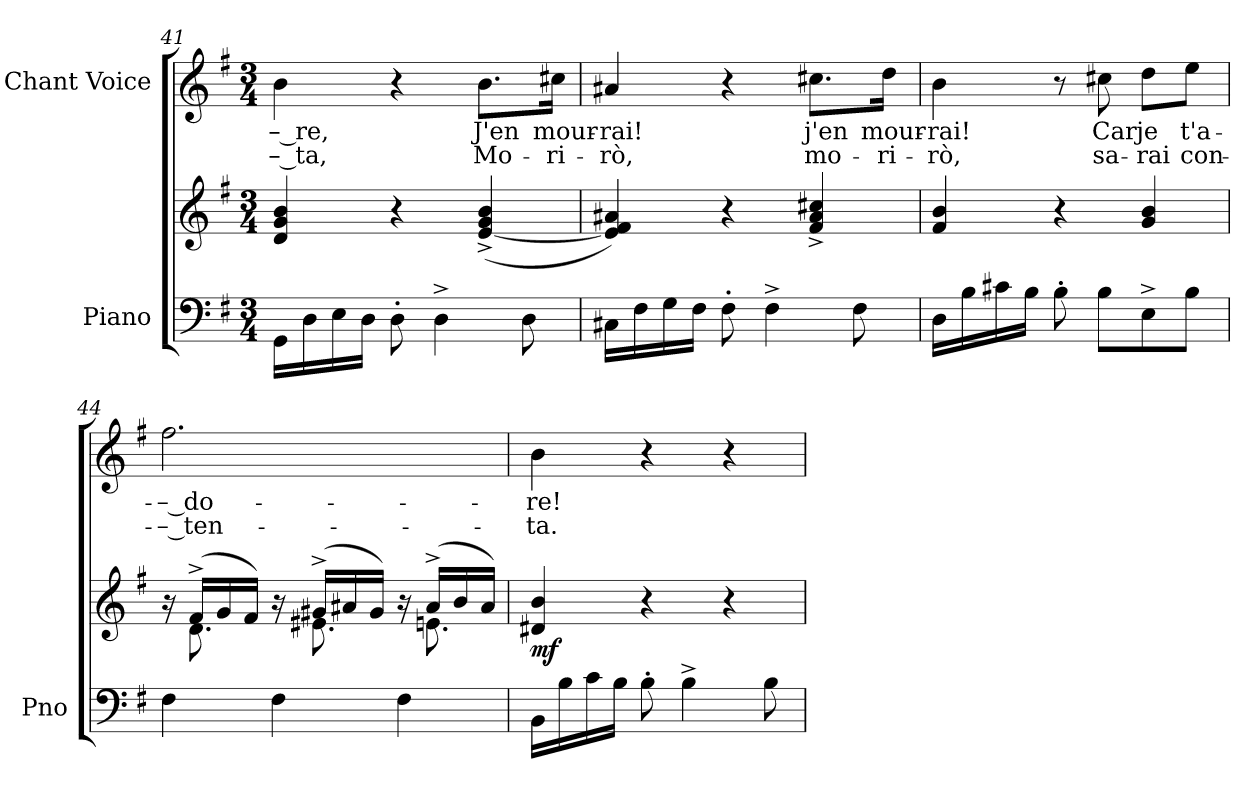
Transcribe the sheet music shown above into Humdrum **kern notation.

**kern	**kern	**dynam	**kern	**text	**text
*part2	*part2	*part2	*part1	*part1	*part1
*staff3	*staff2	*staff2/3	*staff1	*staff1	*staff1
*I"Piano	*	*	*I"Chant Voice	*	*
*I'Pno	*	*	*	*	*
*clefF4	*clefG2	*	*clefG2	*	*
*k[f#]	*k[f#]	*	*k[f#]	*	*
*M3/4	*M3/4	*	*M3/4	*	*
=41	=41	=41	=41	=41	=41
16GG\LL	4d/ 4g/ 4b/	.	4b\	-– re,	-– ta,
16D\	.	.	.	.	.
16E\	.	.	.	.	.
16D\JJ	.	.	.	.	.
8D'\	4r	.	4r	.	.
4D^>\	.	.	.	.	.
.	([4e/^> 4g/^> 4b/^>	.	8.b\L	J'en	Mo-
8D\	.	.	.	.	.
.	.	.	16cc#X\Jk	mour-	-ri-
=42	=42	=42	=42	=42	=42
16C#X\LL	4e/] 4f#/ 4a#X/)	.	4a#X/	-rai!	-rò,
16F#\	.	.	.	.	.
16G\	.	.	.	.	.
16F#\JJ	.	.	.	.	.
8F#'\	4r	.	4r	.	.
4F#^>\	.	.	.	.	.
.	4f#/^> 4a#/^> 4cc#X/^>	.	8.cc#X\L	j'en	mo-
8F#\	.	.	.	.	.
.	.	.	16dd\Jk	mour-	-ri-
=43	=43	=43	=43	=43	=43
16D\LL	4f#/ 4b/	.	4b\	-rai!	-rò,
16B\	.	.	.	.	.
16c#X\	.	.	.	.	.
16B\JJ	.	.	.	.	.
8B'\	4r	.	8r	.	.
8B\L	.	.	8cc#X\	Car	sa-
8E^\	4g/ 4b/	.	8dd\L	je	-rai
8B\J	.	.	8ee\J	t'a-	con-
=44	=44	=44	=44	=44	=44
*	*^	*	*	*	*
4F#\	16r	16ryy	.	2.ff#\	-– do-	-– ten-
.	(>16f#^/LL	8.d\	.	.	.	.
.	16g/	.	.	.	.	.
.	16f#/JJ)	.	.	.	.	.
4F#\	16r	16ryy	.	.	.	.
.	(>16g#X^/LL	8.e#X\	.	.	.	.
.	16a#X/	.	.	.	.	.
.	16g#/JJ)	.	.	.	.	.
4F#\	16r	16ryy	.	.	.	.
.	(>16a#^/LL	8.en\	.	.	.	.
.	16b/	.	.	.	.	.
.	16a#/JJ)	.	.	.	.	.
*	*v	*v	*	*	*	*
=45	=45	=45	=45	=45	=45
!	!	!LO:DY:b	!	!	!
16BB\LL	4d#X/ 4b/	mf	4b\	-re!	-ta.
16B\	.	.	.	.	.
16c\	.	.	.	.	.
16B\JJ	.	.	.	.	.
8B'\	4r	.	4r	.	.
4B^>\	.	.	.	.	.
.	4r	.	4r	.	.
8B\	.	.	.	.	.
=	=	=	=	=	=
*-	*-	*-	*-	*-	*-
